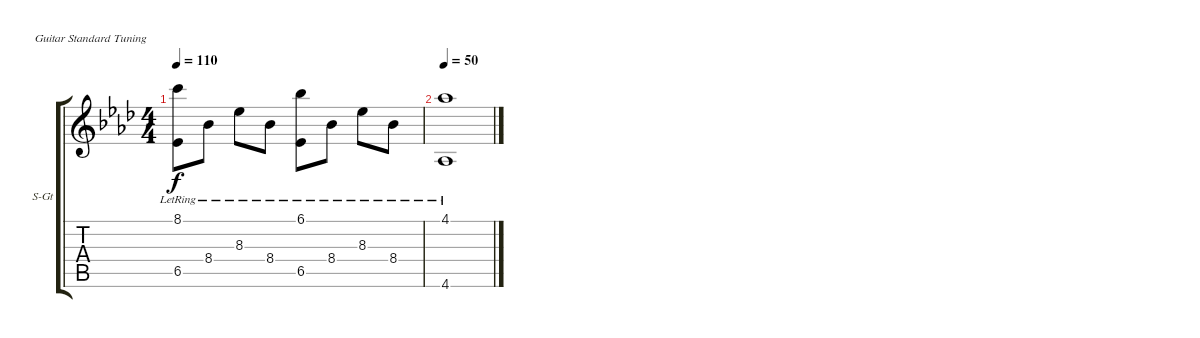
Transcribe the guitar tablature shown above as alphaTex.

\bracketExtendMode groupsimilarinstruments
\firstSystemTrackNameOrientation horizontal
\otherSystemsTrackNameOrientation horizontal
\track ("Àêóñòèêà" "S-Gt") {instrument acousticguitarsteel}
\staff {score tabs}
\tuning (E4 B3 G3 D3 A2 E2)
\ts (4 4)
\tempo 110
\clef g2
\ks ab
(8.1{lr} 6.5{lr}).8{dy f} 8.4{lr}.8 8.3{lr}.8 8.4{lr}.8 (6.1{lr} 6.5{lr}).8 8.4{lr}.8 8.3{lr}.8 8.4{lr}.8 |
\tempo 50
(4.1{lr} 4.6{lr}).1
